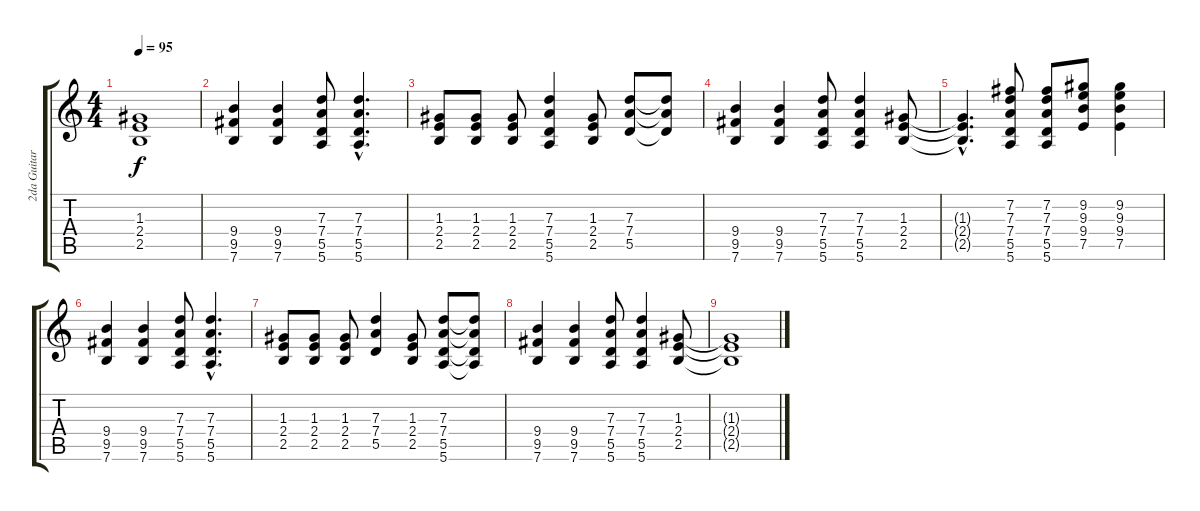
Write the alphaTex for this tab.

\track ("2da Guitarra" "2da Guitar") {instrument distortionguitar}
\staff {score tabs}
\tuning (E4 B3 G3 D3 A2 E2) {hide}
\ts (4 4)
\tempo 95
\clef g2
\ks c
(1.3{t} 2.4{t} 2.5{t}).1{dy f} |
(9.4 9.5 7.6).4 (9.4 9.5 7.6).4 (7.3 7.4 5.5 5.6).8 (7.3{hac} 7.4{hac} 5.5{hac} 5.6{hac}).4{d} |
(1.3 2.4 2.5).8 (1.3 2.4 2.5).8 (1.3 2.4 2.5).8 (7.3 7.4 5.5 5.6).4 (1.3 2.4 2.5).8 (7.3 7.4 5.5).8 (7.3{t} 7.4{t} 5.5{t}).8 |
(9.4 9.5 7.6).4 (9.4 9.5 7.6).4 (7.3 7.4 5.5 5.6).8 (7.3 7.4 5.5 5.6).4 (1.3 2.4 2.5).8 |
(1.3{hac t} 2.4{hac t} 2.5{hac t}).4{d} (7.2 7.3 7.4 5.5 5.6).8 (7.2 7.3 7.4 5.5 5.6).8 (9.2 9.3 9.4 7.5).8 (9.2 9.3 9.4 7.5).4 |
(9.4 9.5 7.6).4 (9.4 9.5 7.6).4 (7.3 7.4 5.5 5.6).8 (7.3{hac} 7.4{hac} 5.5{hac} 5.6{hac}).4{d} |
(1.3 2.4 2.5).8 (1.3 2.4 2.5).8 (1.3 2.4 2.5).8 (7.3 7.4 5.5).4 (1.3 2.4 2.5).8 (7.3 7.4 5.5 5.6).8 (7.3{t} 7.4{t} 5.5{t} 5.6{t}).8 |
(9.4 9.5 7.6).4 (9.4 9.5 7.6).4 (7.3 7.4 5.5 5.6).8 (7.3 7.4 5.5 5.6).4 (1.3 2.4 2.5).8 |
(1.3{t} 2.4{t} 2.5{t}).1
